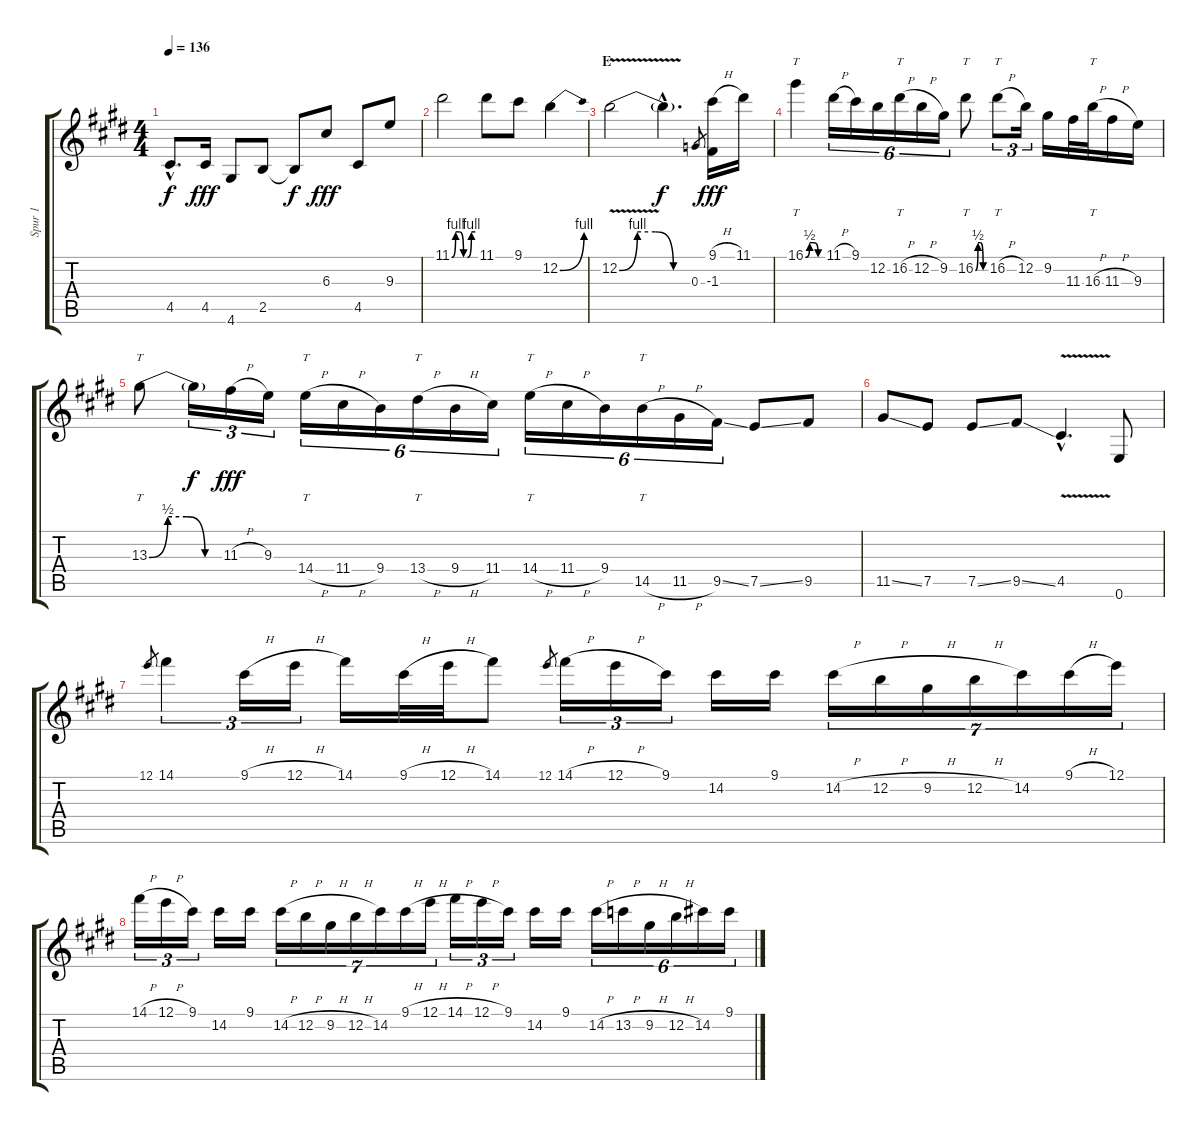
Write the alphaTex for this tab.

\track ("Spur 1" "Spur 1") {instrument distortionguitar}
\staff {score tabs}
\tuning (E4 B3 G3 D3 A2 E2) {hide}
\ts (4 4)
\tempo 136
\clef g2
\ks e
4.5{hac t}.8{d dy f} 4.5.16{dy fff} 4.6.8 2.5.8 2.5{t}.8{dy f} 6.3.8{dy fff} 4.5.8 9.3.8 |
11.1{be (custom 0 0 10 4 20 4 30 0 40 0 50 4 60 4)}.2 11.1.8 9.1.8 12.2{be (bend 0 0 60 4)}.4 |
\section ("" "E")
12.2{be (custom 0 0 15 4 30 4 45 0 60 0) v}.2 12.2{hac t}.4{d dy f} 0.3.8{gr} (9.1{h} -1.3).16{dy fff} 11.1.16 |
16.1{be (custom 0 0 15 2 30 2 45 0 60 0)}.4{tt} 11.1{h}.16{tu (6 4)} 9.1.16{tu (6 4)} 12.2.16{tu (6 4)} 16.2{h}.16{tt tu (6 4)} 12.2{h}.16{tu (6 4)} 9.2.16{tu (6 4)} 16.2{be (custom 0 0 15 2 30 2 45 0 60 0)}.8{tt} 16.2{h}.8{tt tu (3 2)} 12.2.16{tu (3 2)} 9.2.16 11.3.32 16.3{h}.32{tt} 11.3{h}.16 9.3.16 |
13.3{be (custom 0 0 15 2 30 2 45 0 60 0)}.8{tt} 13.3{t}.16{tu (3 2) dy f} 11.3{h}.16{tu (3 2) dy fff} 9.3.16{tu (3 2)} 14.4{h}.16{tt tu (6 4)} 11.4{h}.16{tu (6 4)} 9.4.16{tu (6 4)} 13.4{h}.16{tt tu (6 4)} 9.4{h}.16{tu (6 4)} 11.4.16{tu (6 4)} 14.4{h}.16{tt tu (6 4)} 11.4{h}.16{tu (6 4)} 9.4.16{tu (6 4)} 14.5{h}.16{tt tu (6 4)} 11.5{h}.16{tu (6 4)} 9.5{ss}.16{tu (6 4)} 7.5{ss}.8 9.5.8 |
11.5{ss}.8 7.5.8 7.5{ss}.8 9.5{ss}.8 4.5{v hac}.4{d} 0.6.8 |
12.1.8{gr} 14.1.4{tu (3 2)} 9.1{h}.16{tu (3 2)} 12.1{h}.16{tu (3 2)} 14.1.16 9.1{h}.32 12.1{h}.32 14.1.8 12.1.8{gr} 14.1{h}.16{tu (3 2)} 12.1{h}.16{tu (3 2)} 9.1.16{tu (3 2)} 14.2.16 9.1.16 14.2{h}.16{tu (7 4)} 12.2{h}.16{tu (7 4)} 9.2{h}.16{tu (7 4)} 12.2{h}.16{tu (7 4)} 14.2.16{tu (7 4)} 9.1{h}.16{tu (7 4)} 12.1.16{tu (7 4)} |
14.1{h}.16{tu (3 2)} 12.1{h}.16{tu (3 2)} 9.1.16{tu (3 2)} 14.2.16 9.1.16 14.2{h}.16{tu (7 4)} 12.2{h}.16{tu (7 4)} 9.2{h}.16{tu (7 4)} 12.2{h}.16{tu (7 4)} 14.2.16{tu (7 4)} 9.1{h}.16{tu (7 4)} 12.1{h}.16{tu (7 4)} 14.1{h}.16{tu (3 2)} 12.1{h}.16{tu (3 2)} 9.1.16{tu (3 2)} 14.2.16 9.1.16 14.2{h}.16{tu (6 4)} 13.2{h}.16{tu (6 4)} 9.2{h}.16{tu (6 4)} 12.2{h}.16{tu (6 4)} 14.2.16{tu (6 4)} 9.1.16{tu (6 4)}
